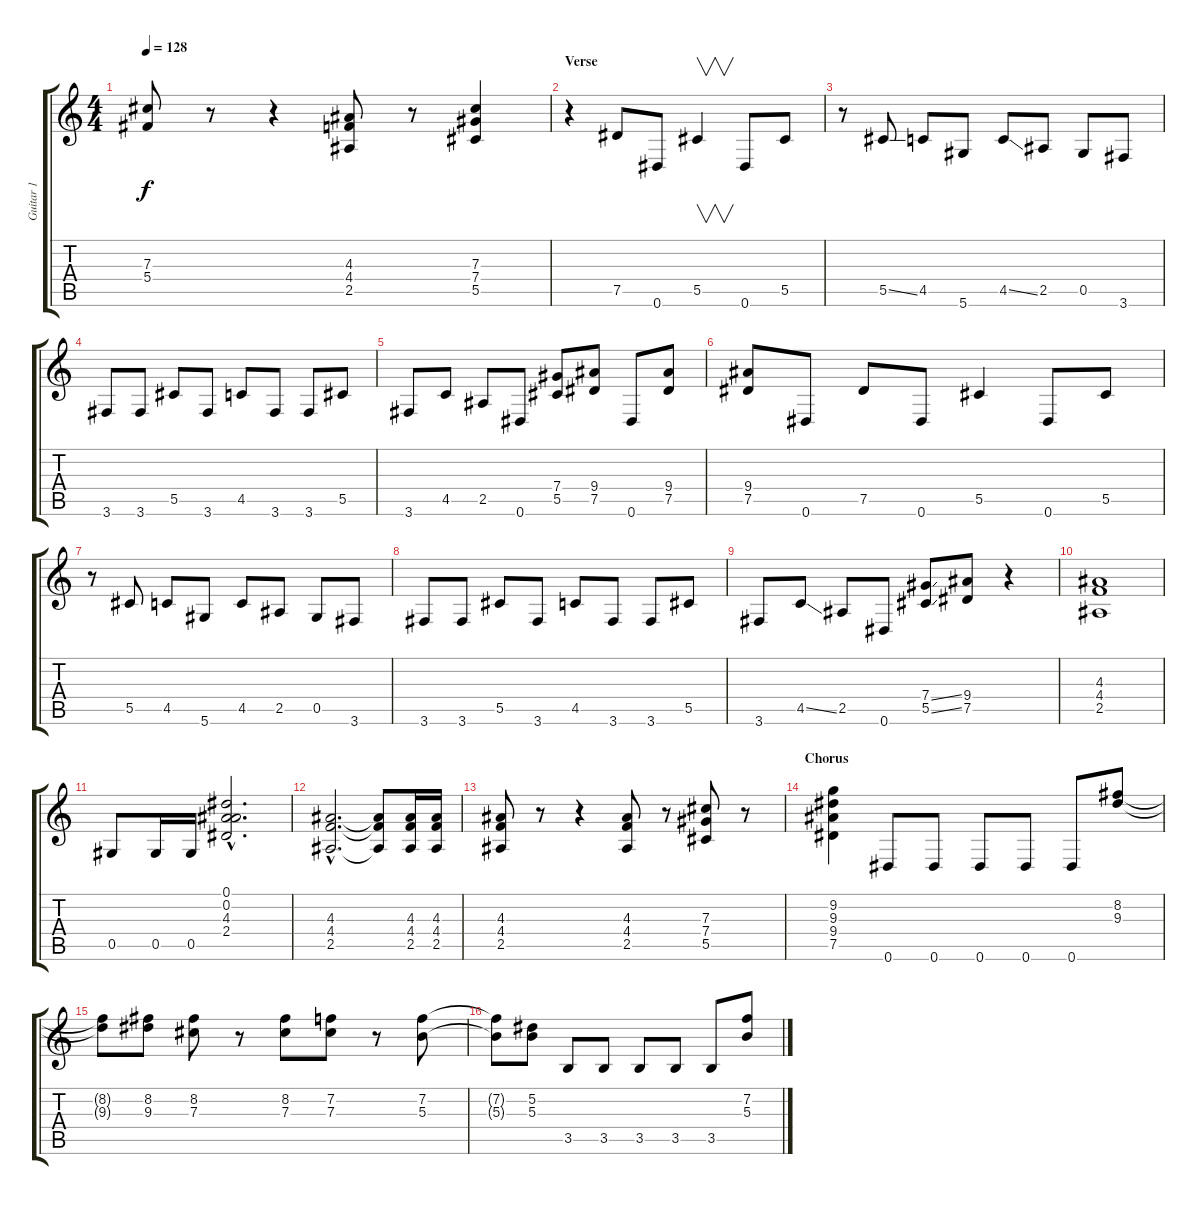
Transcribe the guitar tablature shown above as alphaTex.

\track ("Guitar 1" "Guitar 1") {instrument distortionguitar}
\staff {score tabs}
\tuning (Eb4 Bb3 Gb3 Db3 Ab2 Eb2) {hide}
\ts (4 4)
\tempo 128
\clef g2
\ks c
(7.3 5.4).8{dy f} r.8 r.4 (4.3 4.4 2.5).8 r.8 (7.3 7.4 5.5).4 |
\section ("" "Verse")
r.4 7.5.8 0.6.8 5.5.4{v} 0.6.8 5.5.8 |
r.8 5.5{ss}.8 4.5.8 5.6.8 4.5{ss}.8 2.5.8 0.5.8 3.6.8 |
3.6.8 3.6.8 5.5.8 3.6.8 4.5.8 3.6.8 3.6.8 5.5.8 |
3.6.8 4.5.8 2.5.8 0.6.8 (7.4 5.5).8 (9.4 7.5).8 0.6.8 (9.4 7.5).8 |
(9.4 7.5).8 0.6.8 7.5.8 0.6.8 5.5.4 0.6.8 5.5.8 |
r.8 5.5.8 4.5.8 5.6.8 4.5.8 2.5.8 0.5.8 3.6.8 |
3.6.8 3.6.8 5.5.8 3.6.8 4.5.8 3.6.8 3.6.8 5.5.8 |
3.6.8 4.5{ss}.8 2.5.8 0.6.8 (7.4{ss} 5.5{ss}).8 (9.4 7.5).8 r.4 |
(4.3 4.4 2.5).1 |
0.5.8 0.5.16 0.5.16 (0.1{hac} 0.2{hac} 4.3{hac} 2.4{hac}).2{d} |
(4.3{hac} 4.4{hac} 2.5{hac}).2{d} (4.3{t} 4.4{t} 2.5{t}).8 (4.3 4.4 2.5).16 (4.3 4.4 2.5).16 |
(4.3 4.4 2.5).8 r.8 r.4 (4.3 4.4 2.5).8 r.8 (7.3 7.4 5.5).8 r.8 |
\section ("" "Chorus")
(9.2 9.3 9.4 7.5).4 0.6.8 0.6.8 0.6.8 0.6.8 0.6.8 (8.2 9.3).8 |
(8.2{t} 9.3{t}).8 (8.2 9.3).8 (8.2 7.3).8 r.8 (8.2 7.3).8 (7.2 7.3).8 r.8 (7.2 5.3).8 |
(7.2{t} 5.3{t}).8 (5.2 5.3).8 3.5.8 3.5.8 3.5.8 3.5.8 3.5.8 (7.2 5.3).8
